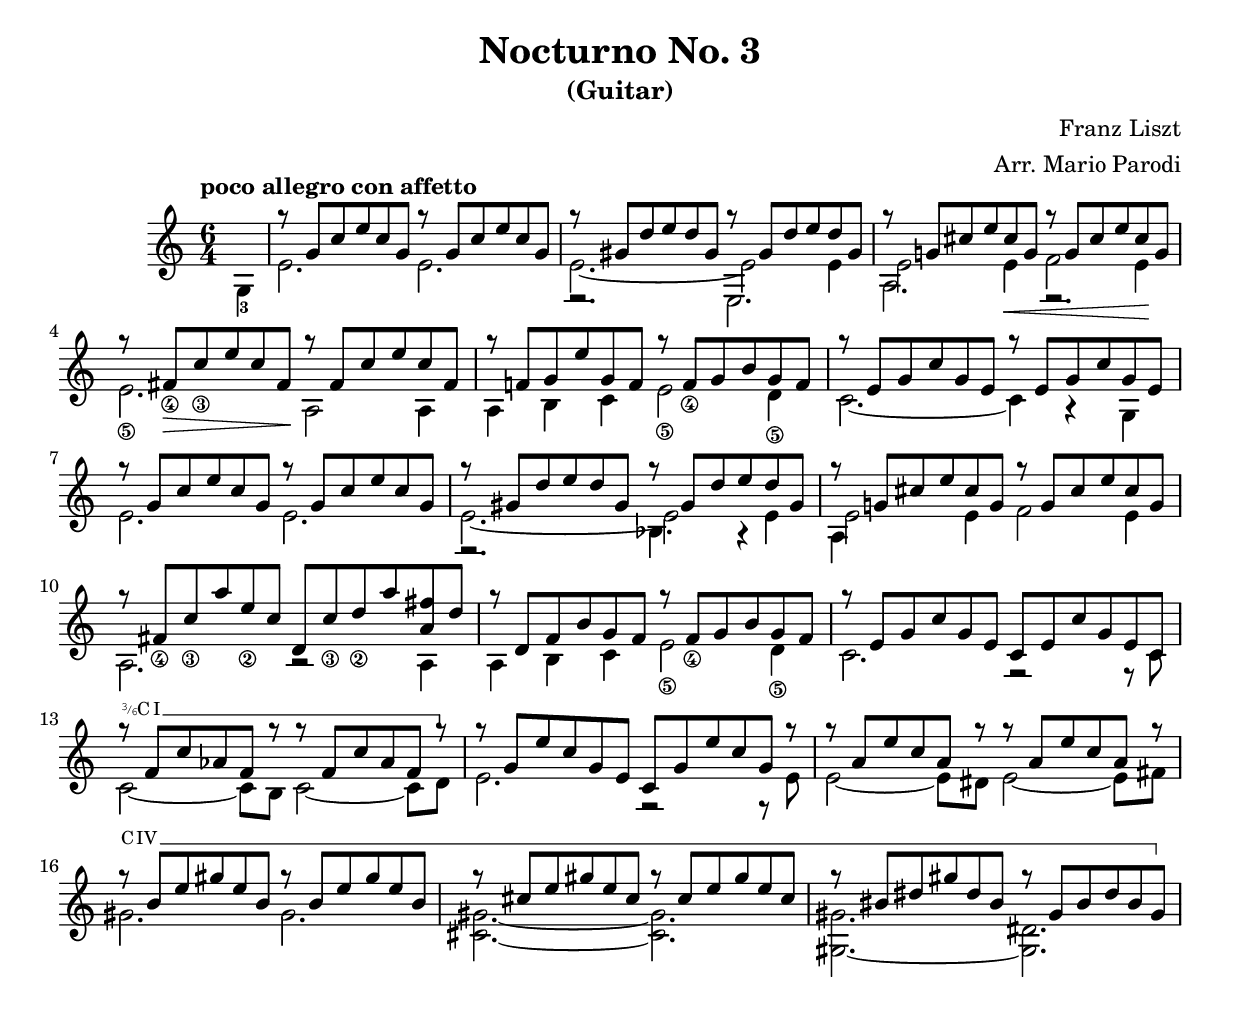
\version "2.22.0"

\language "english"

\header {
  title = "Nocturno No. 3"
  subtitle = "(Guitar)"
  arranger = "Arr. Mario Parodi"
  composer = "Franz Liszt"
}


% https://lsr.di.unimi.it/LSR/Snippet?id=952

Prefix = \markup {
  %% uncomment/comment these lines for C, C slashed, B or B slashed prefix :
  \roman C
  %\combine \roman C \translate #'(0.65 . -0.25) \override #'(thickness . 1.2) \draw-line #'(0 . 1.8)
  %\roman B
  %\combine \roman B \translate #'(0.65 . -0.25) \override #'(thickness . 1.2) \draw-line #'(0 . 1.8)
  %%%%%%%%%%%%
  \hspace #0.2
}

#(define-markup-command (prefix layout props string-qty) (integer?)
  (interpret-markup layout props 
    (if (member string-qty (iota 4 2 1))
        #{
           \markup { 
             \override #'(font-family . typewriter)
             \concat {
               \fontsize #-4 {
                   \raise #.5 #(number->string string-qty)
                   \hspace #-.2
                   \raise #.2 "/"
                   \hspace #-.2
                   "6" 
                 }
               \Prefix
             }
           }
        #}
        #{ \markup\Prefix #})))
        
startBarre = 
#(define-event-function (arg-string-qty str) 
  ((integer?) markup?)
  (let* ((pre-fix 
           (if arg-string-qty #{ \markup \prefix #arg-string-qty #} Prefix))
         (mrkp (markup #:upright #:concat (pre-fix str #:hspace 0.3))))
  
    (define (width grob text-string)
      (let* ((layout (ly:grob-layout grob))
             (props (ly:grob-alist-chain 
                       grob 
                       (ly:output-def-lookup layout 'text-font-defaults))))
      (interval-length 
        (ly:stencil-extent 
          (interpret-markup layout props (markup text-string)) 
          X))))
    #{  
      \tweak after-line-breaking 
        #(lambda (grob)
          (let* ((mrkp-width (width grob mrkp))
                 (line-thickness (ly:staff-symbol-line-thickness grob)))
           (ly:grob-set-nested-property! 
             grob 
             '(bound-details left padding) 
             (+ (/ mrkp-width -4) (* line-thickness 2)))))     
      \tweak font-size -2
      \tweak style #'line
      \tweak bound-details.left.text #mrkp
      \tweak bound-details.left.attach-dir -1
      \tweak bound-details.left-broken.text ##f
      \tweak bound-details.left-broken.attach-dir -1
      %% adjust the numeric values to fit your needs:
      \tweak bound-details.left-broken.padding 1.5
      \tweak bound-details.right-broken.padding 0
      \tweak bound-details.right.padding 0.25
      \tweak bound-details.right.attach-dir 2
      \tweak bound-details.right-broken.text ##f
      \tweak bound-details.right.text
        \markup
          \with-dimensions #'(0 . 0) #'(-.3 . 0) 
          \draw-line #'(0 . -1)
      \startTextSpan  
    #}))
    
#(define startHalfBarre startBarre)

startModernBarre = 
#(define-event-function (fretnum partial) 
   (number? number?)
    #{
      \tweak bound-details.left.text
        \markup 
          \small \bold \concat { 
          %\Prefix
          #(format #f "~@r" fretnum)
          \hspace #.2
          \lower #.3 \fontsize #-2 #(number->string partial) 
          \hspace #.5
        }
      \tweak font-size -1
      \tweak font-shape #'upright
      \tweak style #'dashed-line
      \tweak dash-fraction #0.3
      \tweak dash-period #1 
      \tweak bound-details.left.stencil-align-dir-y #0.35
      \tweak bound-details.left.padding 0.25
      \tweak bound-details.left.attach-dir -1
      \tweak bound-details.left-broken.text ##f
      \tweak bound-details.left-broken.attach-dir -1
      %% adjust the numeric values to fit your needs:
      \tweak bound-details.left-broken.padding 1.5
      \tweak bound-details.right-broken.padding 0
      \tweak bound-details.right.padding 0.25
      \tweak bound-details.right.attach-dir 2
      \tweak bound-details.right-broken.text ##f
      \tweak bound-details.right.text
        \markup
          \with-dimensions #'(0 . 0) #'(-.3 . 0) 
          \draw-line #'(0 . -1)
      \startTextSpan 
   #})

stopBarre = \stopTextSpan

theMusic = {

\time 6/4

% measure 0
{\voiceTwo \tempo "poco allegro con affetto" \partial 4 g4-3 }

% measure 1
<<
\new Voice \relative {\voiceOne g''8\rest {g, c e c g} g'8\rest {g, c e c g}}
\new Voice \relative {\voiceTwo e'2. e2.}
>>

% measure 2
<<
\new Voice \relative {\voiceOne g''8\rest {gs, d' e d gs,} g'8\rest {gs, d' e d gs,}}
\new Voice \relative {\voiceTwo e'2.~ e2 e4}
\new Voice \relative {\voiceFour e2.\rest e2.}
>>

% measure 3
<<
\new Voice \relative {\voiceOne g''8\rest {g,! cs e cs g} g'8\rest {g, cs e cs g}}
\new Voice \relative {\voiceTwo e'2 e4 \< f2 e4 \!}
\new Voice \relative {\voiceFour a2. e2.\rest}
>>

% measure 4
<<
\new Voice \relative {\voiceOne g''8\rest {fs,_\4 \> c'_\3 e c fs, \!} g'8\rest {fs, c' e c fs,}}
\new Voice \relative {\voiceTwo e'2._\5 a,2 \! a4}
>>

% measure 5
<<
\new Voice \relative {\voiceOne g''8\rest {f,! g e' g, f} g'8\rest {f,_\4 g b g f}}
\new Voice \relative {\voiceTwo a4 b c e2_\5 d4_\5}
>>

% measure 6
<<
\new Voice \relative {\voiceOne g''8\rest {e, g c g e} g'8\rest {e, g c g e}}
\new Voice \relative {\voiceTwo c'2.~ c4 a4\rest g4}
>>

% measure 7
<<
\new Voice \relative {\voiceOne g''8\rest {g, c e c g} g'8\rest {g, c e c g}}
\new Voice \relative {\voiceTwo e'2. e2.}
>>

% measure 8
<<
\new Voice \relative {\voiceOne g''8\rest {gs, d' e d gs,} g'8\rest {gs, d' e d gs,}}
\new Voice \relative {\voiceTwo e'2.~ e2 e4}
\new Voice \relative {\voiceFour e2.\rest bf'4. a4\rest}
>>

% measure 9
<<
\new Voice \relative {\voiceOne g''8\rest {g,! cs e cs g} g'8\rest {g, cs e cs g}}
\new Voice \relative {\voiceTwo e'2 e4 f2 e4}
\new Voice \relative {\voiceFour a4}
>>

% measure 10
<<
\new Voice \relative {\voiceOne g''8\rest {fs,_\4 c'_\3 a' e_\2 c} {d, c'_\3 d_\2 a' <fs a,> d}}
\new Voice \relative {\voiceTwo a2. a2\rest a4}
>>

% measure 11
<<
\new Voice \relative {\voiceOne g''8\rest {d, f b g f} g'8\rest {f,_\4 g b g f}}
\new Voice \relative {\voiceTwo a4 b c e2_\5 d4_\5}
>>

% measure 12
<<
\new Voice \relative {\voiceOne g''8\rest {e, g c g e} {c e c' g e c}}
\new Voice \relative {\voiceTwo c'2. f,2\rest f8\rest c'}
>>

% measure 13
<<
\new Voice \relative {
	\voiceOne 
	g''8\rest \startHalfBarre #3 "I" {f, c' af f g'8\rest} 
	{g8\rest f, c' af f g'8\rest} 
	\stopBarre 
}
\new Voice \relative {\voiceTwo c'2~ c8 b c2~ c8 d8}
>>

% measure 14
<<
\new Voice \relative {\voiceOne g''8\rest {g, e' c g e} {c g' e' c g g'\rest}}
\new Voice \relative {\voiceTwo e'2. f,2\rest f8\rest e'}
>>

% measure 15
<<
\new Voice \relative {\voiceOne g''8\rest {a, e' c a g'\rest} {g\rest a, e' c a g'\rest}}
\new Voice \relative {\voiceTwo e'2~ e8 ds e2~ e8 fs}
>>

% measure 16, 17, 18
% TODO: Barre IV
<<
\new Voice \relative {
	\voiceOne 
	g''8\rest \startBarre "IV" {b, e gs e b} {g'\rest b, e gs e b} 
	g'8\rest {cs, e gs e cs} {g'\rest cs, e gs e cs}
	g'8\rest {bs, ds gs ds bs} {g'\rest gs, bs ds bs gs}
	\stopBarre
}
\new Voice \relative {
	\voiceTwo 
	gs'2. gs2.
	<gs cs,>2.~ <gs cs,>2.
	<gs gs,>2.~ <ds gs,>2. 
}
>>
}

\score {
<<
\new Staff
\key c \major
\theMusic
>>
}
